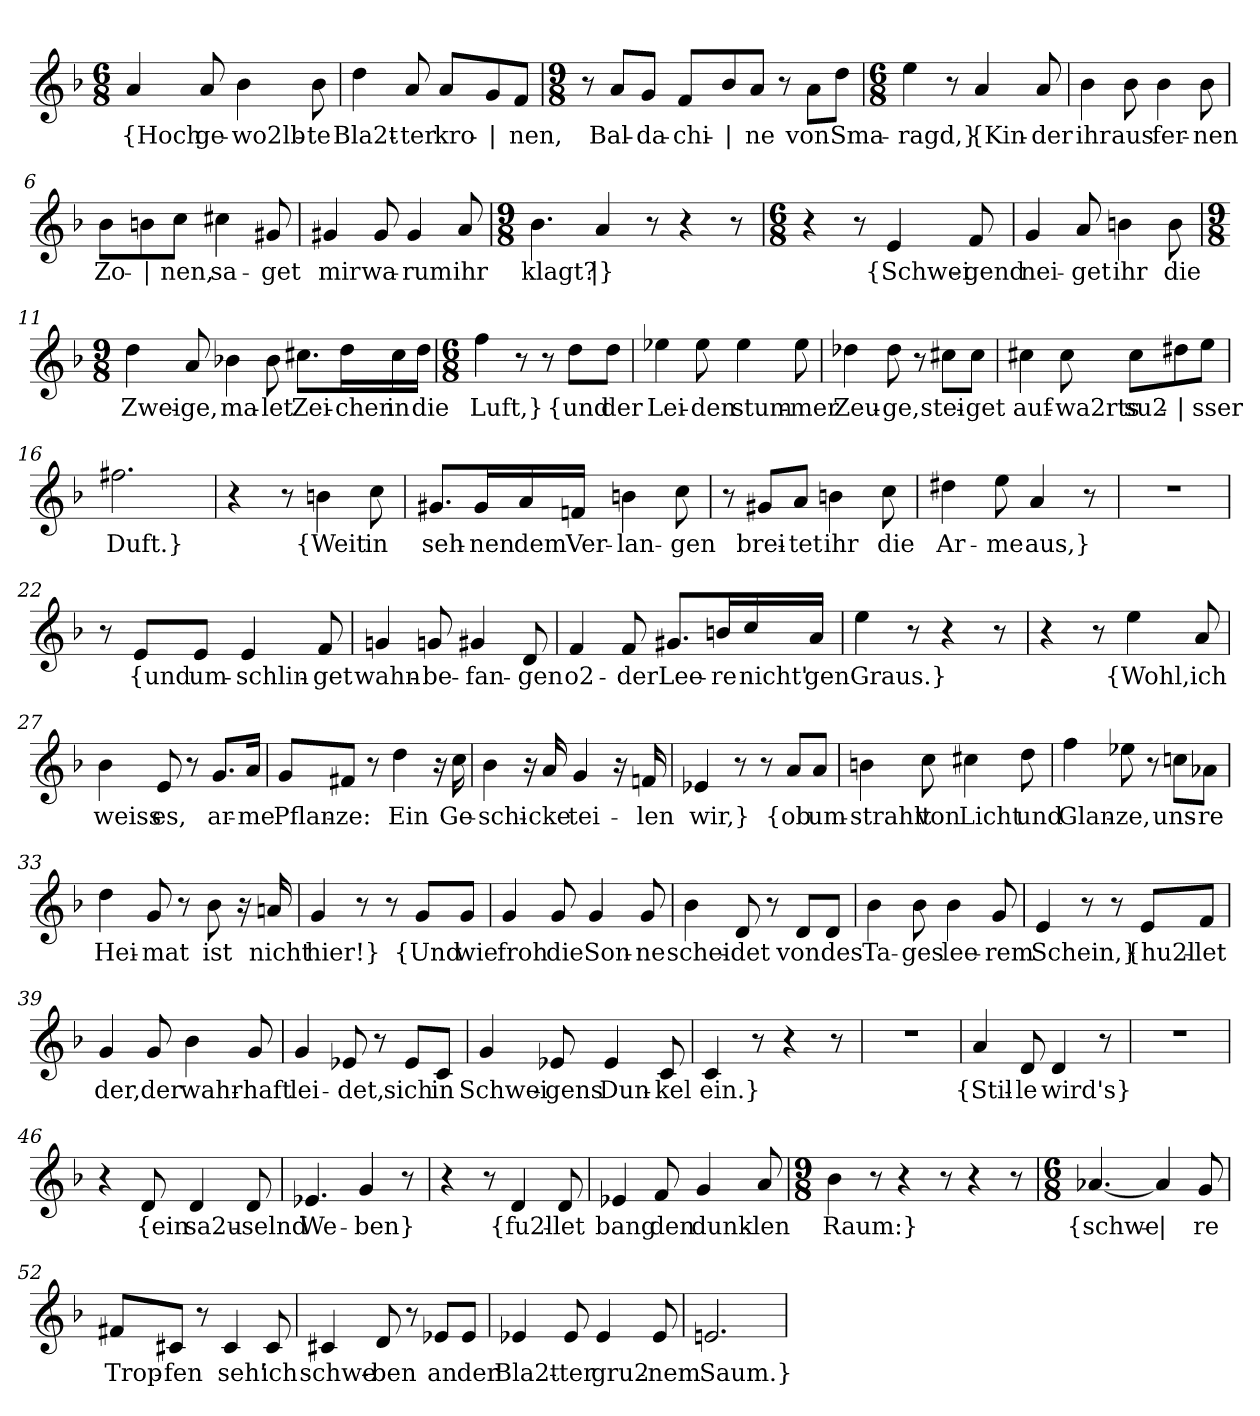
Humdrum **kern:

**kern	**text
*part1	*part1
*staff1	*staff1
*clefG2	*
*k[b-]	*
*M6/8	*
=1	=1
!	!LO:LY:b
4a/	{Hoch
!	!LO:LY:b
8a/	ge-
!	!LO:LY:b
4b-\	-wo2lb-
!	!LO:LY:b
8b-\	-te
=2	=2
!	!LO:LY:b
4dd\	Bla2t-
!	!LO:LY:b
8a/	-ter
!	!LO:LY:b
8a/L	-kro-
!	!LO:LY:b
8g/	|
!	!LO:LY:b
8f/J	-nen,
=3	=3
*M9/8	*
8r	.
!	!LO:LY:b
8a/L	Bal-
!	!LO:LY:b
8g/J	-da-
!	!LO:LY:b
8f/L	-chi-
!	!LO:LY:b
8b-/	|
!	!LO:LY:b
8a/J	-ne
8r	.
!	!LO:LY:b
8a\L	von
!	!LO:LY:b
8dd\J	Sma-
=4	=4
*M6/8	*
!	!LO:LY:b
4ee\	-ragd,}
8r	.
!	!LO:LY:b
4a/	{Kin-
!	!LO:LY:b
8a/	-der
!!LO:LB:g=z
=5	=5
!	!LO:LY:b
4b-\	ihr
!	!LO:LY:b
8b-\	aus
!	!LO:LY:b
4b-\	fer-
!	!LO:LY:b
8b-\	-nen
=6	=6
!	!LO:LY:b
8b-\L	Zo-
!	!LO:LY:b
8bn\	|
!	!LO:LY:b
8cc\J	-nen,
!	!LO:LY:b
4cc#X\	sa-
!	!LO:LY:b
8g#X/	-get
=7	=7
!	!LO:LY:b
4g#X/	mir
!	!LO:LY:b
8g#/	wa-
!	!LO:LY:b
4g#/	-rum
!	!LO:LY:b
8a/	ihr
=8	=8
*M9/8	*
!	!LO:LY:b
4.b-\	klagt?
!	!LO:LY:b
4a/	|}
8r	.
4r	.
8r	.
=9	=9
*M6/8	*
4r	.
8r	.
!	!LO:LY:b
4e/	{Schwei-
!	!LO:LY:b
8f/	-gend
!!LO:LB:g=z
=10	=10
!	!LO:LY:b
4g/	nei-
!	!LO:LY:b
8a/	-get
!	!LO:LY:b
4bn\	ihr
!	!LO:LY:b
8b\	die
=11	=11
*M9/8	*
!	!LO:LY:b
4dd\	Zwei-
!	!LO:LY:b
8a/	-ge,
!	!LO:LY:b
4b-X\	ma-
!	!LO:LY:b
8b-\	-let
!	!LO:LY:b
8.cc#X\L	Zei-
!	!LO:LY:b
16dd\L	-chen
!	!LO:LY:b
16cc#\	in
!	!LO:LY:b
16dd\JJ	die
=12	=12
*M6/8	*
!	!LO:LY:b
4ff\	Luft,}
8r	.
8r	.
!	!LO:LY:b
8dd\L	{und
!	!LO:LY:b
8dd\J	der
=13	=13
!	!LO:LY:b
4ee-X\	Lei-
!	!LO:LY:b
8ee-\	-den
!	!LO:LY:b
4ee-\	stum-
!	!LO:LY:b
8ee-\	-mer
!!LO:LB:g=z
=14	=14
!	!LO:LY:b
4dd-X\	Zeu-
!	!LO:LY:b
8dd-\	-ge,
8r	.
!	!LO:LY:b
8cc#X\L	stei-
!	!LO:LY:b
8cc#\J	-get
=15	=15
!	!LO:LY:b
4cc#X\	auf-
!	!LO:LY:b
8cc#\	-wa2rts
!	!LO:LY:b
8cc#\L	su2-
!	!LO:LY:b
8dd#X\	|
!	!LO:LY:b
8ee\J	-sser
=16	=16
!	!LO:LY:b
2.ff#X\	Duft.}
=17	=17
4r	.
8r	.
!	!LO:LY:b
4bn\	{Weit
!	!LO:LY:b
8cc\	in
=18	=18
!	!LO:LY:b
8.g#X/L	seh-
!	!LO:LY:b
16g#/L	-nen
!	!LO:LY:b
16a/	dem
!	!LO:LY:b
16fn/JJ	Ver-
!	!LO:LY:b
4bn\	-lan-
!	!LO:LY:b
8cc\	-gen
!!LO:LB:g=z
=19	=19
8r	.
!	!LO:LY:b
8g#X/L	brei-
!	!LO:LY:b
8a/J	-tet
!	!LO:LY:b
4bn\	ihr
!	!LO:LY:b
8cc\	die
=20	=20
!	!LO:LY:b
4dd#X\	Ar-
!	!LO:LY:b
8ee\	-me
!	!LO:LY:b
4a/	aus,}
8r	.
=21	=21
2.r	.
=22	=22
8r	.
!	!LO:LY:b
8e/L	{und
!	!LO:LY:b
8e/J	um-
!	!LO:LY:b
4e/	-schlin-
!	!LO:LY:b
8f/	-get
=23	=23
!	!LO:LY:b
4gn/	wahn-
!	!LO:LY:b
8gn/	-be-
!	!LO:LY:b
4g#X/	-fan-
!	!LO:LY:b
8d/	-gen
!!LO:LB:g=z
=24	=24
!	!LO:LY:b
4f/	o2-
!	!LO:LY:b
8f/	-der
!	!LO:LY:b
8.g#X/L	Lee-
!	!LO:LY:b
16bn/L	-re
!	!LO:LY:b
16cc/	nicht'
!	!LO:LY:b
16a/JJ	-gen
=25	=25
!	!LO:LY:b
4ee\	Graus.}
8r	.
4r	.
8r	.
=26	=26
4r	.
8r	.
!	!LO:LY:b
4ee\	{Wohl,
!	!LO:LY:b
8a/	ich
=27	=27
!	!LO:LY:b
4b-\	weiss
!	!LO:LY:b
8e/	es,
8r	.
!	!LO:LY:b
8.g/L	ar-
!	!LO:LY:b
16a/Jk	-me
=28	=28
!	!LO:LY:b
8g/L	Pflan-
!	!LO:LY:b
8f#X/J	-ze:
8r	.
!	!LO:LY:b
4dd\	Ein
16r	.
!	!LO:LY:b
16cc\	Ge-
!!LO:LB:g=z
=29	=29
!	!LO:LY:b
4b-\	schi-
16r	.
!	!LO:LY:b
16a/	-cke
!	!LO:LY:b
4g/	tei-
16r	.
!	!LO:LY:b
16fn/	-len
=30	=30
!	!LO:LY:b
4e-X/	wir,}
8r	.
8r	.
!	!LO:LY:b
8a/L	{ob
!	!LO:LY:b
8a/J	um-
=31	=31
!	!LO:LY:b
4bn\	-strahlt
!	!LO:LY:b
8cc\	von
!	!LO:LY:b
4cc#X\	Licht
!	!LO:LY:b
8dd\	und
=32	=32
!	!LO:LY:b
4ff\	Glan-
!	!LO:LY:b
8ee-X\	-ze,
8r	.
!	!LO:LY:b
8ccn\L	uns-
!	!LO:LY:b
8a-X\J	-re
=33	=33
!	!LO:LY:b
4dd\	Hei-
!	!LO:LY:b
8g/	-mat
8r	.
!	!LO:LY:b
8b-\	ist
16r	.
!	!LO:LY:b
16an/	nicht
!!LO:LB:g=z
=34	=34
!	!LO:LY:b
4g/	hier!}
8r	.
8r	.
!	!LO:LY:b
8g/L	{Und
!	!LO:LY:b
8g/J	wie
=35	=35
!	!LO:LY:b
4g/	froh
!	!LO:LY:b
8g/	die
!	!LO:LY:b
4g/	Son-
!	!LO:LY:b
8g/	-ne
=36	=36
!	!LO:LY:b
4b-\	schei-
!	!LO:LY:b
8d/	-det
8r	.
!	!LO:LY:b
8d/L	von
!	!LO:LY:b
8d/J	des
=37	=37
!	!LO:LY:b
4b-\	Ta-
!	!LO:LY:b
8b-\	-ges
!	!LO:LY:b
4b-\	lee-
!	!LO:LY:b
8g/	-rem
=38	=38
!	!LO:LY:b
4e/	Schein,}
8r	.
8r	.
!	!LO:LY:b
8e/L	{hu2l-
!	!LO:LY:b
8f/J	-let
!!LO:LB:g=z
=39	=39
!	!LO:LY:b
4g/	der,
!	!LO:LY:b
8g/	der
!	!LO:LY:b
4b-\	wahr-
!	!LO:LY:b
8g/	-haft
=40	=40
!	!LO:LY:b
4g/	lei-
!	!LO:LY:b
8e-X/	-det,
8r	.
!	!LO:LY:b
8e-/L	sich
!	!LO:LY:b
8c/J	in
=41	=41
!	!LO:LY:b
4g/	Schwei-
!	!LO:LY:b
8e-X/	-gens
!	!LO:LY:b
4e-/	Dun-
!	!LO:LY:b
8c/	-kel
=42	=42
!	!LO:LY:b
4c/	ein.}
8r	.
4r	.
8r	.
=43	=43
2.r	.
=44	=44
!	!LO:LY:b
4a/	{Stil-
!	!LO:LY:b
8d/	-le
!	!LO:LY:b
4d/	wird's}
8r	.
=45	=45
2.r	.
!!LO:LB:g=z
=46	=46
4r	.
!	!LO:LY:b
8d/	{ein
!	!LO:LY:b
4d/	sa2u-
!	!LO:LY:b
8d/	-selnd
=47	=47
!	!LO:LY:b
4.e-X/	We-
!	!LO:LY:b
4g/	-ben}
8r	.
=48	=48
4r	.
8r	.
!	!LO:LY:b
4d/	{fu2l-
!	!LO:LY:b
8d/	-let
=49	=49
!	!LO:LY:b
4e-X/	bang
!	!LO:LY:b
8f/	den
!	!LO:LY:b
4g/	dunk-
!	!LO:LY:b
8a/	-len
=50	=50
*M9/8	*
!	!LO:LY:b
4b-\	Raum:}
8r	.
4r	.
8r	.
4r	.
8r	.
=51	=51
*M6/8	*
!	!LO:LY:b
[4.a-X/	{schwe-
!	!LO:LY:b
4a-/]	|
!	!LO:LY:b
8g/	-re
!!LO:PB:g=z
=52	=52
!	!LO:LY:b
8f#X/L	Trop-
!	!LO:LY:b
8c#X/J	-fen
8r	.
!	!LO:LY:b
4c#/	seh'
!	!LO:LY:b
8c#/	ich
=53	=53
!	!LO:LY:b
4c#X/	schwe-
!	!LO:LY:b
8d/	-ben
8r	.
!	!LO:LY:b
8e-X/L	an
!	!LO:LY:b
8e-/J	der
=54	=54
!	!LO:LY:b
4e-X/	Bla2t-
!	!LO:LY:b
8e-/	-ter
!	!LO:LY:b
4e-/	gru2-
!	!LO:LY:b
8e-/	-nem
=55	=55
!	!LO:LY:b
2.en/	Saum.}
=	=
*-	*-
